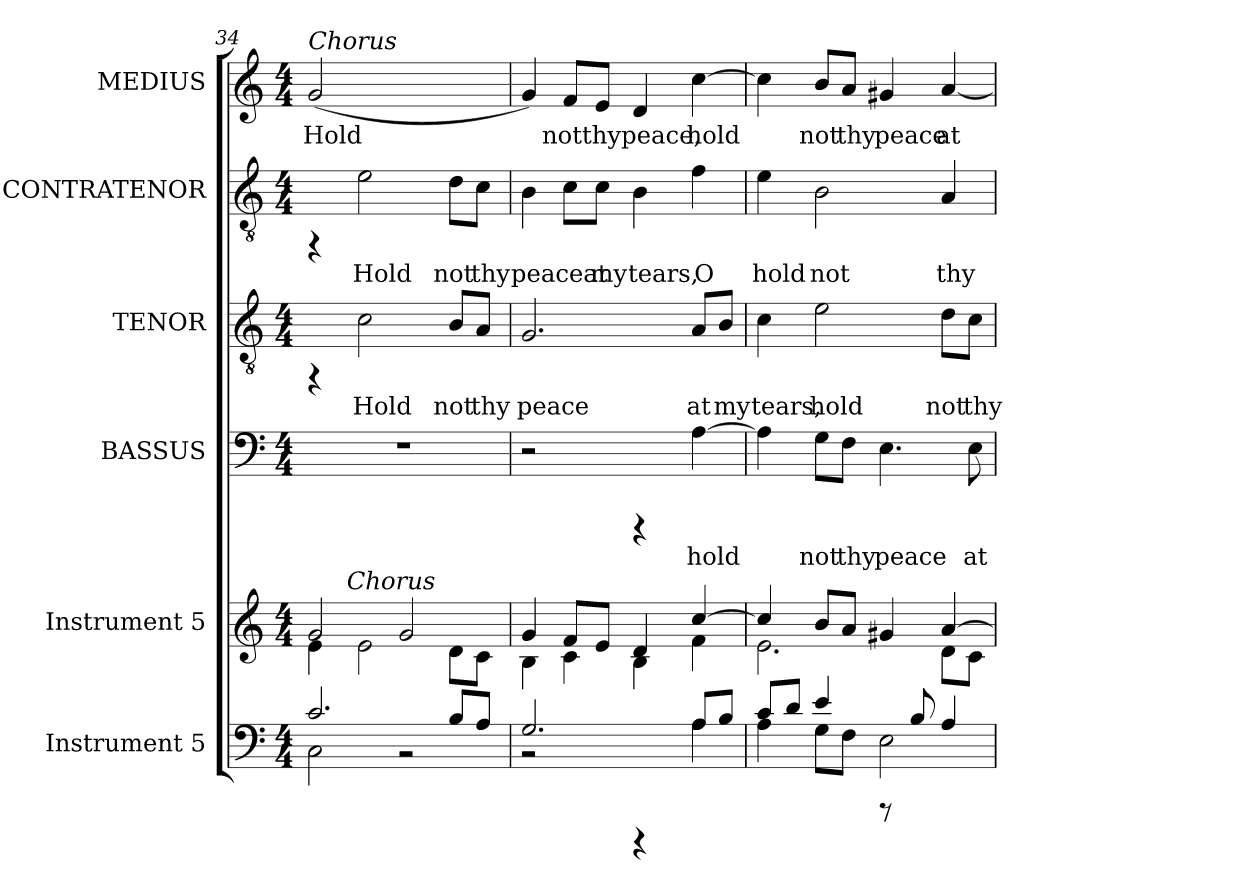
**kern	**kern	**kern	**text	**kern	**text	**kern	**text	**kern	**text
*part6	*part5	*part4	*part4	*part3	*part3	*part2	*part2	*part1	*part1
*staff6	*staff5	*staff4	*staff4	*staff3	*staff3	*staff2	*staff2	*staff1	*staff1
*I"Instrument 5	*I"Instrument 5	*I"BASSUS	*	*I"TENOR	*	*I"CONTRATENOR	*	*I"MEDIUS	*
*	*	*I'B	*	*	*	*	*	*I'S	*
!!LO:LB:g=z
*clefF4	*clefG2	*clefF4	*	*clefGv2	*	*clefGv2	*	*clefG2	*
*k[]	*k[]	*k[]	*	*k[]	*	*k[]	*	*k[]	*
*C:	*C:	*C:	*	*C:	*	*C:	*	*C:	*
*M4/4	*M4/4	*M4/4	*	*M4/4	*	*M4/4	*	*M4/4	*
=34	=34	=34	=34	=34	=34	=34	=34	=34	=34
*^	*^	*	*	*	*	*	*	*	*
!	!	!	!	!	!	!	!	!	!	!LO:TX:a:i:t=Chorus	!
!	!	!	!	!	!	!	!	!	!	!	!LO:LY:b:cj
*	*	*	*^	*	*	*	*	*	*	*	*
2.c/	2C\	2g/	4e\	8..ryy	1r	.	4rFF	.	4rFF	.	(<2g/	Hold
!	!	!	!	!LO:TX:a:i:t=Chorus	!	!	!	!	!	!	!	!
.	.	.	.	2ryy	.	.	.	.	.	.	.	.
!	!	!	!	!	!	!	!	!LO:LY:b:cj	!	!LO:LY:b:cj	!	!
.	.	.	2e\	.	.	.	2c\	Hold	2e\	Hold	.	.
.	2r	2g/	.	.	.	.	.	.	.	.	2ryy	.
.	.	.	.	4ryy	.	.	.	.	.	.	.	.
!	!	!	!	!	!	!	!	!LO:LY:b:cj	!	!LO:LY:b:cj	!	!
8B/L	.	.	8d\L	.	.	.	8B/L	not	8d\L	not	.	.
!	!	!	!	!	!	!	!	!LO:LY:b:cj	!	!LO:LY:b:cj	!	!
8A/J	.	.	8c\J	.	.	.	8A/J	thy	8c\J	thy	.	.
.	.	.	.	32ryy	.	.	.	.	.	.	.	.
=35	=35	=35	=35	=35	=35	=35	=35	=35	=35	=35	=35	=35
!	!	!	!	!	!	!	!	!LO:LY:b:cj	!	!LO:LY:b:cj	!	!LO:LY:b:cj
*	*	*	*v	*v	*	*	*	*	*	*	*	*
2.G/	2r	4g/	4B\	2r	.	2.G/	peace	4B\	peaceat	4g/)	.
!	!	!	!	!	!	!	!	!	!LO:LY:b:cj	!	!LO:LY:b:cj
.	.	8f/L	4c\	.	.	.	.	8c\L	.	8f/L	notthypeace,
!	!	!	!	!	!	!	!	!	!LO:LY:b:cj	!	!LO:LY:b:cj
.	.	8e/J	.	.	.	.	.	8c\J	my	8e/J	.
!	!	!	!	!	!	!	!	!	!LO:LY:b:cj	!	!LO:LY:b:cj
.	4rGGGG	4d/	4B\	4rCCC	.	.	.	4B\	tears,	4d/	.
!	!	!	!	!	!LO:LY:b	!	!LO:LY:b:cj	!	!LO:LY:b:cj	!	!LO:LY:b:cj
8A/L	4A\	[>4cc/	4f\	[>4A\	hold	8A/L	at	4f\	O	[>4cc\	hold
!	!	!	!	!	!	!	!LO:LY:b:cj	!	!	!	!
8B/J	.	.	.	.	.	8B/J	my	.	.	.	.
=36	=36	=36	=36	=36	=36	=36	=36	=36	=36	=36	=36
!	!	!	!	!	!LO:LY:b	!	!LO:LY:b:cj	!	!LO:LY:b:cj	!	!LO:LY:b:cj
8c/L	4A\	4cc/]	2.e\	4A\]	.	4c\	tears,	4e\	hold	4cc\]	.
8d/J	.	.	.	.	.	.	.	.	.	.	.
!	!	!	!	!	!LO:LY:b	!	!LO:LY:b:cj	!	!LO:LY:b:cj	!	!LO:LY:b:cj
4e/	8G\L	8b/L	.	8G\L	not	2e\	hold	2B\	not	8b/L	not
!	!	!	!	!	!LO:LY:b	!	!	!	!	!	!LO:LY:b:cj
.	8F\J	8a/J	.	8F\J	thy	.	.	.	.	8a/J	thy
!	!	!	!	!	!LO:LY:b	!	!	!	!	!	!LO:LY:b:cj
8rEEE	2E\	4g#X/	.	4.E\	peace	.	.	.	.	4g#X/	peace
8B/	.	.	.	.	.	.	.	.	.	.	.
!	!	!	!	!	!	!	!LO:LY:b:cj	!	!LO:LY:b:cj	!	!LO:LY:b:cj
4A/	.	[>4a/	8d\L	.	.	8d\L	not	4A/	thy	[<4a/	at
!	!	!	!	!	!LO:LY:b	!	!LO:LY:b:cj	!	!	!	!
.	.	.	8c\J	8E\	at	8c\J	thy	.	.	.	.
*v	*v	*	*	*	*	*	*	*	*	*	*
*	*v	*v	*	*	*	*	*	*	*	*
=	=	=	=	=	=	=	=	=	=
*-	*-	*-	*-	*-	*-	*-	*-	*-	*-
